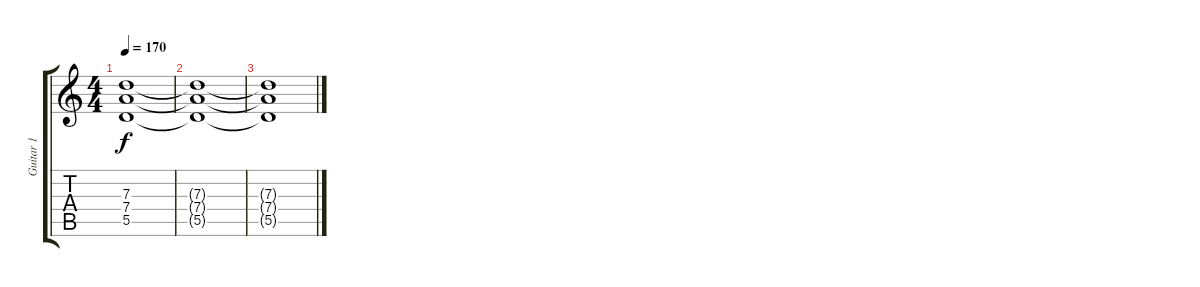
\track ("Guitar 1" "Guitar 1") {instrument overdrivenguitar}
\staff {score tabs}
\tuning (E4 B3 G3 D3 A2 E2) {hide}
\ts (4 4)
\tempo 170
\clef g2
\ks c
(7.3 7.4 5.5).1{dy f} |
(7.3{t} 7.4{t} 5.5{t}).1 |
(7.3{t} 7.4{t} 5.5{t}).1
